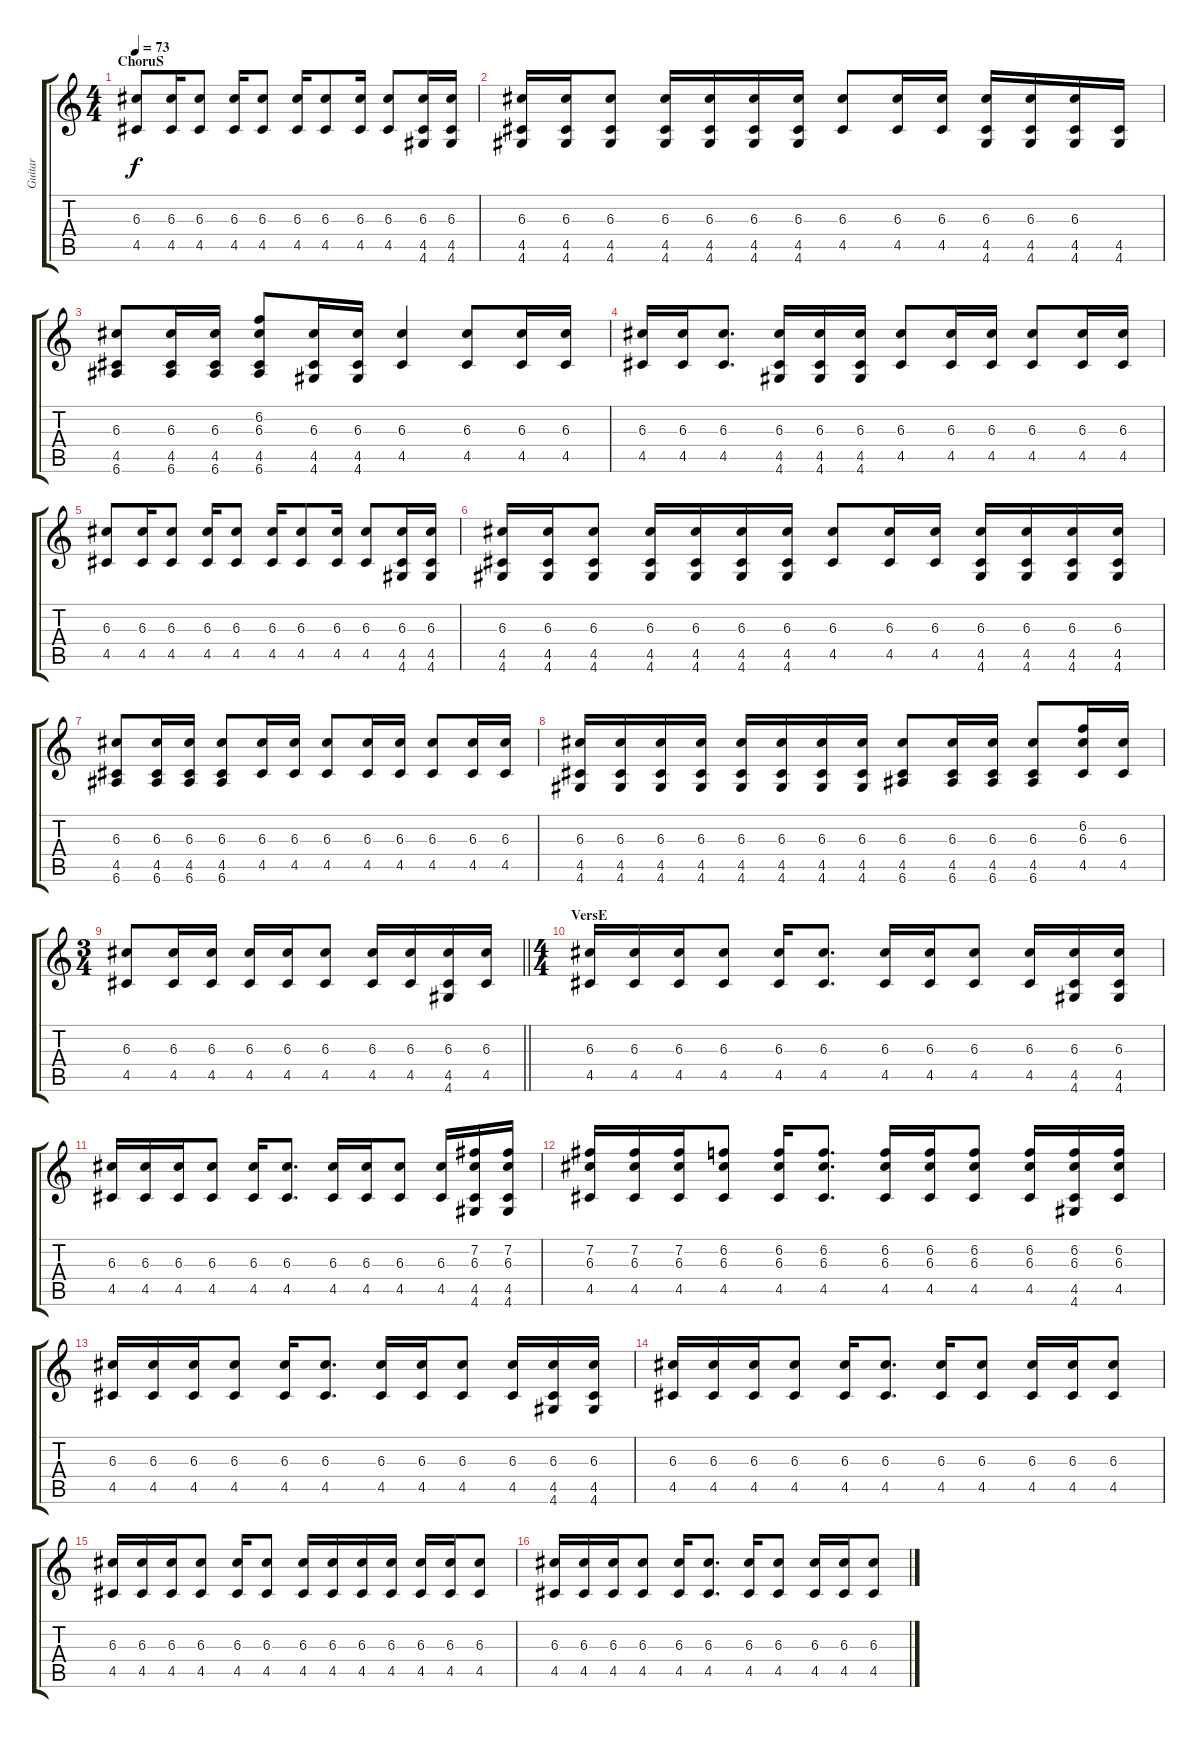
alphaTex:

\track ("Guitar" "Guitar") {instrument acousticguitarsteel}
\staff {score tabs}
\tuning (E4 B3 G3 D3 A2 E2) {hide}
\ts (4 4)
\section ("" "ChoruS")
\tempo 73
\clef g2
\ks c
(6.3 4.5).8{dy f} (6.3 4.5).16 (6.3 4.5).8 (6.3 4.5).16 (6.3 4.5).8 (6.3 4.5).16 (6.3 4.5).8 (6.3 4.5).16 (6.3 4.5).8 (6.3 4.5 4.6).16 (6.3 4.5 4.6).16 |
(6.3 4.5 4.6).16 (6.3 4.5 4.6).16 (6.3 4.5 4.6).8 (6.3 4.5 4.6).16 (6.3 4.5 4.6).16 (6.3 4.5 4.6).16 (6.3 4.5 4.6).16 (6.3 4.5).8 (6.3 4.5).16 (6.3 4.5).16 (6.3 4.5 4.6).16 (6.3 4.5 4.6).16 (6.3 4.5 4.6).16 (4.5 4.6).16 |
(6.3 4.5 6.6).8 (6.3 4.5 6.6).16 (6.3 4.5 6.6).16 (6.2 6.3 4.5 6.6).8 (6.3 4.5 4.6).16 (6.3 4.5 4.6).16 (6.3 4.5).4 (6.3 4.5).8 (6.3 4.5).16 (6.3 4.5).16 |
(6.3 4.5).16 (6.3 4.5).16 (6.3 4.5).8{d} (6.3 4.5 4.6).16 (6.3 4.5 4.6).16 (6.3 4.5 4.6).16 (6.3 4.5).8 (6.3 4.5).16 (6.3 4.5).16 (6.3 4.5).8 (6.3 4.5).16 (6.3 4.5).16 |
(6.3 4.5).8 (6.3 4.5).16 (6.3 4.5).8 (6.3 4.5).16 (6.3 4.5).8 (6.3 4.5).16 (6.3 4.5).8 (6.3 4.5).16 (6.3 4.5).8 (6.3 4.5 4.6).16 (6.3 4.5 4.6).16 |
(6.3 4.5 4.6).16 (6.3 4.5 4.6).16 (6.3 4.5 4.6).8 (6.3 4.5 4.6).16 (6.3 4.5 4.6).16 (6.3 4.5 4.6).16 (6.3 4.5 4.6).16 (6.3 4.5).8 (6.3 4.5).16 (6.3 4.5).16 (6.3 4.5 4.6).16 (6.3 4.5 4.6).16 (6.3 4.5 4.6).16 (6.3 4.5 4.6).16 |
(6.3 4.5 6.6).8 (6.3 4.5 6.6).16 (6.3 4.5 6.6).16 (6.3 4.5 6.6).8 (6.3 4.5).16 (6.3 4.5).16 (6.3 4.5).8 (6.3 4.5).16 (6.3 4.5).16 (6.3 4.5).8 (6.3 4.5).16 (6.3 4.5).16 |
(6.3 4.5 4.6).16 (6.3 4.5 4.6).16 (6.3 4.5 4.6).16 (6.3 4.5 4.6).16 (6.3 4.5 4.6).16 (6.3 4.5 4.6).16 (6.3 4.5 4.6).16 (6.3 4.5 4.6).16 (6.3 4.5 6.6).8 (6.3 4.5 6.6).16 (6.3 4.5 6.6).16 (6.3 4.5 6.6).8 (6.2 6.3 4.5).16 (6.3 4.5).16 |
\ts (3 4)
\barLineRight lightlight
(6.3 4.5).8 (6.3 4.5).16 (6.3 4.5).16 (6.3 4.5).16 (6.3 4.5).16 (6.3 4.5).8 (6.3 4.5).16 (6.3 4.5).16 (6.3 4.5 4.6).16 (6.3 4.5).16 |
\ts (4 4)
\section ("" "VersE")
(6.3 4.5).16 (6.3 4.5).16 (6.3 4.5).16 (6.3 4.5).8 (6.3 4.5).16 (6.3 4.5).8{d} (6.3 4.5).16 (6.3 4.5).16 (6.3 4.5).8 (6.3 4.5).16 (6.3 4.5 4.6).16 (6.3 4.5 4.6).16 |
(6.3 4.5).16 (6.3 4.5).16 (6.3 4.5).16 (6.3 4.5).8 (6.3 4.5).16 (6.3 4.5).8{d} (6.3 4.5).16 (6.3 4.5).16 (6.3 4.5).8 (6.3 4.5).16 (7.2 6.3 4.5 4.6).16 (7.2 6.3 4.5 4.6).16 |
(7.2 6.3 4.5).16 (7.2 6.3 4.5).16 (7.2 6.3 4.5).16 (6.2 6.3 4.5).8 (6.2 6.3 4.5).16 (6.2 6.3 4.5).8{d} (6.2 6.3 4.5).16 (6.2 6.3 4.5).16 (6.2 6.3 4.5).8 (6.2 6.3 4.5).16 (6.2 6.3 4.5 4.6).16 (6.2 6.3 4.5).16 |
(6.3 4.5).16 (6.3 4.5).16 (6.3 4.5).16 (6.3 4.5).8 (6.3 4.5).16 (6.3 4.5).8{d} (6.3 4.5).16 (6.3 4.5).16 (6.3 4.5).8 (6.3 4.5).16 (6.3 4.5 4.6).16 (6.3 4.5 4.6).16 |
(6.3 4.5).16 (6.3 4.5).16 (6.3 4.5).16 (6.3 4.5).8 (6.3 4.5).16 (6.3 4.5).8{d} (6.3 4.5).16 (6.3 4.5).8 (6.3 4.5).16 (6.3 4.5).16 (6.3 4.5).8 |
(6.3 4.5).16 (6.3 4.5).16 (6.3 4.5).16 (6.3 4.5).8 (6.3 4.5).16 (6.3 4.5).8 (6.3 4.5).16 (6.3 4.5).16 (6.3 4.5).16 (6.3 4.5).16 (6.3 4.5).16 (6.3 4.5).16 (6.3 4.5).8 |
(6.3 4.5).16 (6.3 4.5).16 (6.3 4.5).16 (6.3 4.5).8 (6.3 4.5).16 (6.3 4.5).8{d} (6.3 4.5).16 (6.3 4.5).8 (6.3 4.5).16 (6.3 4.5).16 (6.3 4.5).8
